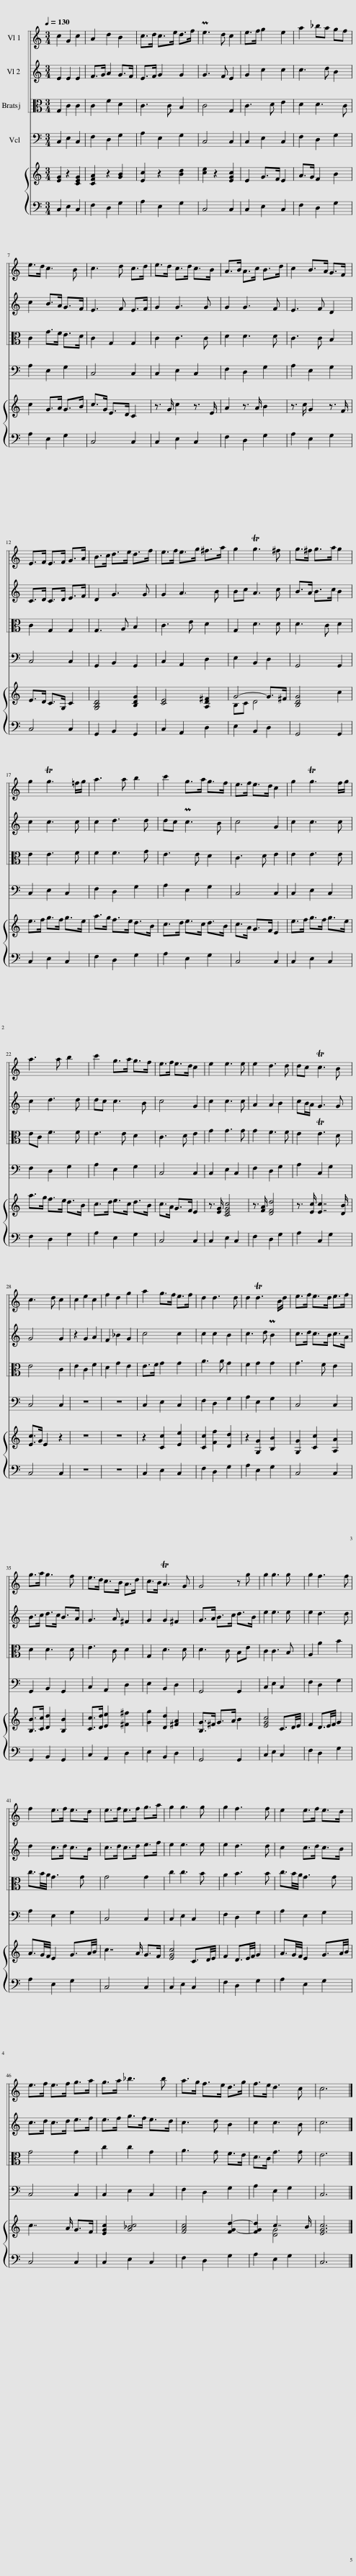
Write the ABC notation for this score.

X:1
%%score [ 1 2 3 ] 4 { ( 5 6 ) 7 }
L:1/8
Q:1/4=130
M:3/4
I:linebreak $
K:C
V:1 treble
V:2 treble
V:3 alto
V:4 bass
V:5 treble
V:6 treble
V:7 bass
V:1
 c2 G2 c2 | A2 d2 B2 | c>d c>e d>f | Pe3 d c2 | e>f g2 e2 | %5
 a2 _ba gf |$ e>d c3 B | c3 d c>d | e>d c>d c>B | A>B A>c B>d | %10
 c2 B>A G>F |$ E>F E>F G>A | B>c d>e d>f | e>f e>g ^f>a | g2 Tg3 ^f | %15
 g>^f g>a g2 |$ g2 Tg3 =f/g/ | a3 a b2 | c'2 g>a g>f | e>f e>d c2 | %20
 g2 Tg3 f/g/ |$ a3 a b2 | c'2 g>a g>f | e>f e>d c2 | e2 e3 e | %25
 e2 d3 d | dc Tc3 B |$ c3 d c2 | c2 e2 c2 | f2 d2 g2 | %30
 a2 g>f e>f | d2 d3 d | d2 Td3 B/d/ | e>f e>d e>f |$ g>a g3 f | %35
 e>d c>B A>d | c>B TA3 G | G4 z g | g2 g3 g | g2 f3 f |$ %40
 f2 e>f e>d | e>f e>f g>a | g2 g3 g | g2 f3 f | e2 e>f e>d |$ %45
 e>f e>f g>a | g>a _b3 b | a>g f>e d>g | f>e d3 c | c6 |] %50
V:2
 E2 E2 E2 | F>G A2 G>F | E>F G2 G2 | G3 F E2 | G2 c2 c2 | %5
 c3 d B2 |$ c2 B>A G>F | E3 F E>F | G2 G3 G | G2 G3 F | %10
 E3 F D2 |$ C>D C>D E>F | D2 G3 G | G2 A3 B | Bc A3 c | %15
 B>A B>c B2 |$ c2 c3 c | c2 d3 d | dc Pc3 B | c4 G2 | %20
 c2 c3 c |$ c2 d3 d | dc c3 B | c4 G2 | c2 c3 c | %25
 A2 A2 B2 | cB/A/ G3 G |$ G4 G2 | z2 G2 A2 | F2 _B2 G2 | %30
 c4 c2 | c2 c2 B2 | c3 d PB2 | c>d c>B c>A |$ B>c d>c B>A | %35
 G3 A ^F2 | G2 G2 ^F2 | G>A B>c d>B | e2 e3 e | e2 d3 d |$ %40
 d2 c>d c>B | c>d c>d e>f | e2 e3 e | e2 d3 d | c2 c>d c>B |$ %45
 c>d c>d e>f | e>f g>f e>d | c3 d B2 | c2 c3 B | c6 |] %50
V:3
 G,2 C2 C2 | C2 F2 D2 | C3 C B,2 | C4 G,2 | C3 D E2 | %5
 D2 D3 C |$ C2 G>F E>D | C2 G,2 G,2 | C2 C3 C | D2 D3 D | %10
 C3 C B,2 |$ C2 G,2 G,2 | G,3 A, B,2 | C3 E D2 | G,2 D3 D | %15
 D3 C D2 |$ E2 E3 F | F2 F3 G | E3 E D2 | C3 D E2 | %20
 E2 E3 E |$ EC F3 F | E3 E D2 | C3 D E2 | G2 G3 G | %25
 G2 F3 F | E2 TE3 D |$ E4 C2 | E2 C2 F2 | D2 G2 E2 | %30
 E>F G2 G2 | A3 A G2 | F2 G2 G2 | G3 F E2 |$ D2 D3 D | %35
 E3 C D2 | G,2 D3 D | D3 C B,E | C2 C3 B, | A,2 A2 B2 |$ %40
 c3/2B/4A/4 G3 G | G4 G2 | c2 c3 B | A2 B3 B | c3/2B/4A/4 G3 G |$ %45
 G4 G2 | c2 c2 G2 | A3 G F>E | D>C G3 G | E6 |] %50
V:4
 C,2 E,2 C,2 | F,2 D,2 G,2 | A,2 E,2 G,2 | C,4 C,2 | C,2 E,2 C,2 | %5
 F,2 D,2 G,2 |$ A,2 E,2 G,2 | C,4 C,2 | C,2 E,2 C,2 | F,2 D,2 G,2 | %10
 A,2 E,2 G,2 |$ C,4 C,2 | G,,2 B,,2 G,,2 | C,2 A,,2 D,2 | E,2 B,,2 D,2 | %15
 G,,4 G,,2 |$ C,2 E,2 C,2 | F,2 D,2 G,2 | A,2 E,2 G,2 | C,4 C,2 | %20
 C,2 E,2 C,2 |$ F,2 D,2 G,2 | A,2 E,2 G,2 | C,4 C,2 | C,2 E,2 C,2 | %25
 F,2 D,2 G,2 | A,2 C,2 G,2 |$ C,4 C,2 | z6 | z6 | %30
 C,2 E,2 C,2 | F,2 D,2 G,2 | A,2 E,2 G,2 | C,4 C,2 |$ G,,2 B,,2 G,,2 | %35
 C,2 A,,2 D,2 | E,2 B,,2 D,2 | G,,4 G,,2 | C,2 E,2 C,2 | F,2 D,2 G,2 |$ %40
 A,2 E,2 G,2 | C,4 C,2 | C,2 E,2 C,2 | F,2 D,2 G,2 | A,2 E,2 G,2 |$ %45
 C,4 C,2 | C,2 E,2 C,2 | F,2 D,2 G,2 | A,2 E,2 G,2 | C,6 |] %50
V:5
 [EG]2 z2 [CEG]2 | [CFA]2 z2 [GB]2 | [Ec]2 z2 [Bd]2 | [ce]2 z2 [EGc]2 | E2 G>F E2 | %5
 A>G F2 B2 |$ c2 G>A G>B | c>G E>D C2 | z3/2 G/ c2 z3/2 E/ | A2 z3/2 A/ B2 | %10
 z3/2 c/ G2 z3/2 F/ |$ E>D C>G, C2 | [G,B,D]4 [B,DG]2 | [CE]4 [A,D^F]2 | G4- G>^F | %15
 [B,DG]4 c2 |$ e>f g>f g>e | a>g f>e d>B | c>d e>c d>B | c>A G>F E2 | %20
 e>f g>f g>e |$ a>g f>e d>B | c>d e>c d>B | c>A G>F E2 | z3/2 [EG]/ [CEGc]4 | %25
 z3/2 [FA]/ [DFd]4 | z3/2 [Ec]/ [Ec]7/2 [DB]/ |$ [Ec]>G E2 z2 | z6 | z6 | %30
 z2 [Cc]2 [Ee]2 | [Cc]2 [Ff]2 [Dd]2 | z2 [G,G]2 [B,B]2 | [G,G]2 [Cc]2 [A,A]2 |$ [B,B]>[Cc] [Dd]2 [B,B]2 | %35
 [Cc]>[Dd] [Ee]2 [^F^f]2 | [Gg]2 [Dd]2 [^FA]2 | [B,G]>^F G>A B2 | [EGc]4 C3/2D/4E/4 | F2 D3/2E/4F/4 G2 |$ %40
 A3/2G/4F/4 E2 G3/2A/4B/4 | c7/2 A/ G>F | [EGc]4 C3/2D/4E/4 | F2 D3/2E/4F/4 G2 | A3/2G/4F/4 E2 G3/2A/4B/4 |$ %45
 c7/2 A/ G>F | [EGc]2 [G_Bc]4 | [FAc]4 [FG-d-]2 | [FGd]2 c7/2 B/ | [EGc]6 |] %50
V:6
 x6 | x6 | x6 | x6 | x6 | %5
 x6 |$ x6 | x6 | x6 | x6 | %10
 x6 |$ x6 | x6 | x6 | B,C D4 | %15
 x6 |$ x6 | x6 | x6 | x6 | %20
 x6 |$ x6 | x6 | x6 | x6 | %25
 x6 | x6 |$ x6 | x6 | x6 | %30
 x6 | x6 | x6 | x6 |$ x6 | %35
 x6 | x6 | x6 | x6 | x6 |$ %40
 x6 | x6 | x6 | x6 | x6 |$ %45
 x6 | x6 | x6 | x2 [DG]4 | x6 |] %50
V:7
 C,2 E,2 C,2 | F,2 D,2 G,2 | A,2 E,2 G,2 | C,4 C,2 | C,2 E,2 C,2 | %5
 F,2 D,2 G,2 |$ A,2 E,2 G,2 | C,4 C,2 | C,2 E,2 C,2 | F,2 D,2 G,2 | %10
 A,2 E,2 G,2 |$ C,4 C,2 | G,,2 B,,2 G,,2 | C,2 A,,2 D,2 | E,2 B,,2 D,2 | %15
 G,,4 G,,2 |$ C,2 E,2 C,2 | F,2 D,2 G,2 | A,2 E,2 G,2 | C,4 C,2 | %20
 C,2 E,2 C,2 |$ F,2 D,2 G,2 | A,2 E,2 G,2 | C,4 C,2 | C,2 E,2 C,2 | %25
 F,2 D,2 G,2 | A,2 C,2 G,2 |$ C,4 C,2 | z6 | z6 | %30
 C,2 E,2 C,2 | F,2 D,2 G,2 | A,2 E,2 G,2 | C,4 C,2 |$ G,,2 B,,2 G,,2 | %35
 C,2 A,,2 D,2 | E,2 B,,2 D,2 | G,,4 G,,2 | C,2 E,2 C,2 | F,2 D,2 G,2 |$ %40
 A,2 E,2 G,2 | C,4 C,2 | C,2 E,2 C,2 | F,2 D,2 G,2 | A,2 E,2 G,2 |$ %45
 C,4 C,2 | C,2 E,2 C,2 | F,2 D,2 G,2 | A,2 E,2 G,2 | C,6 |] %50
